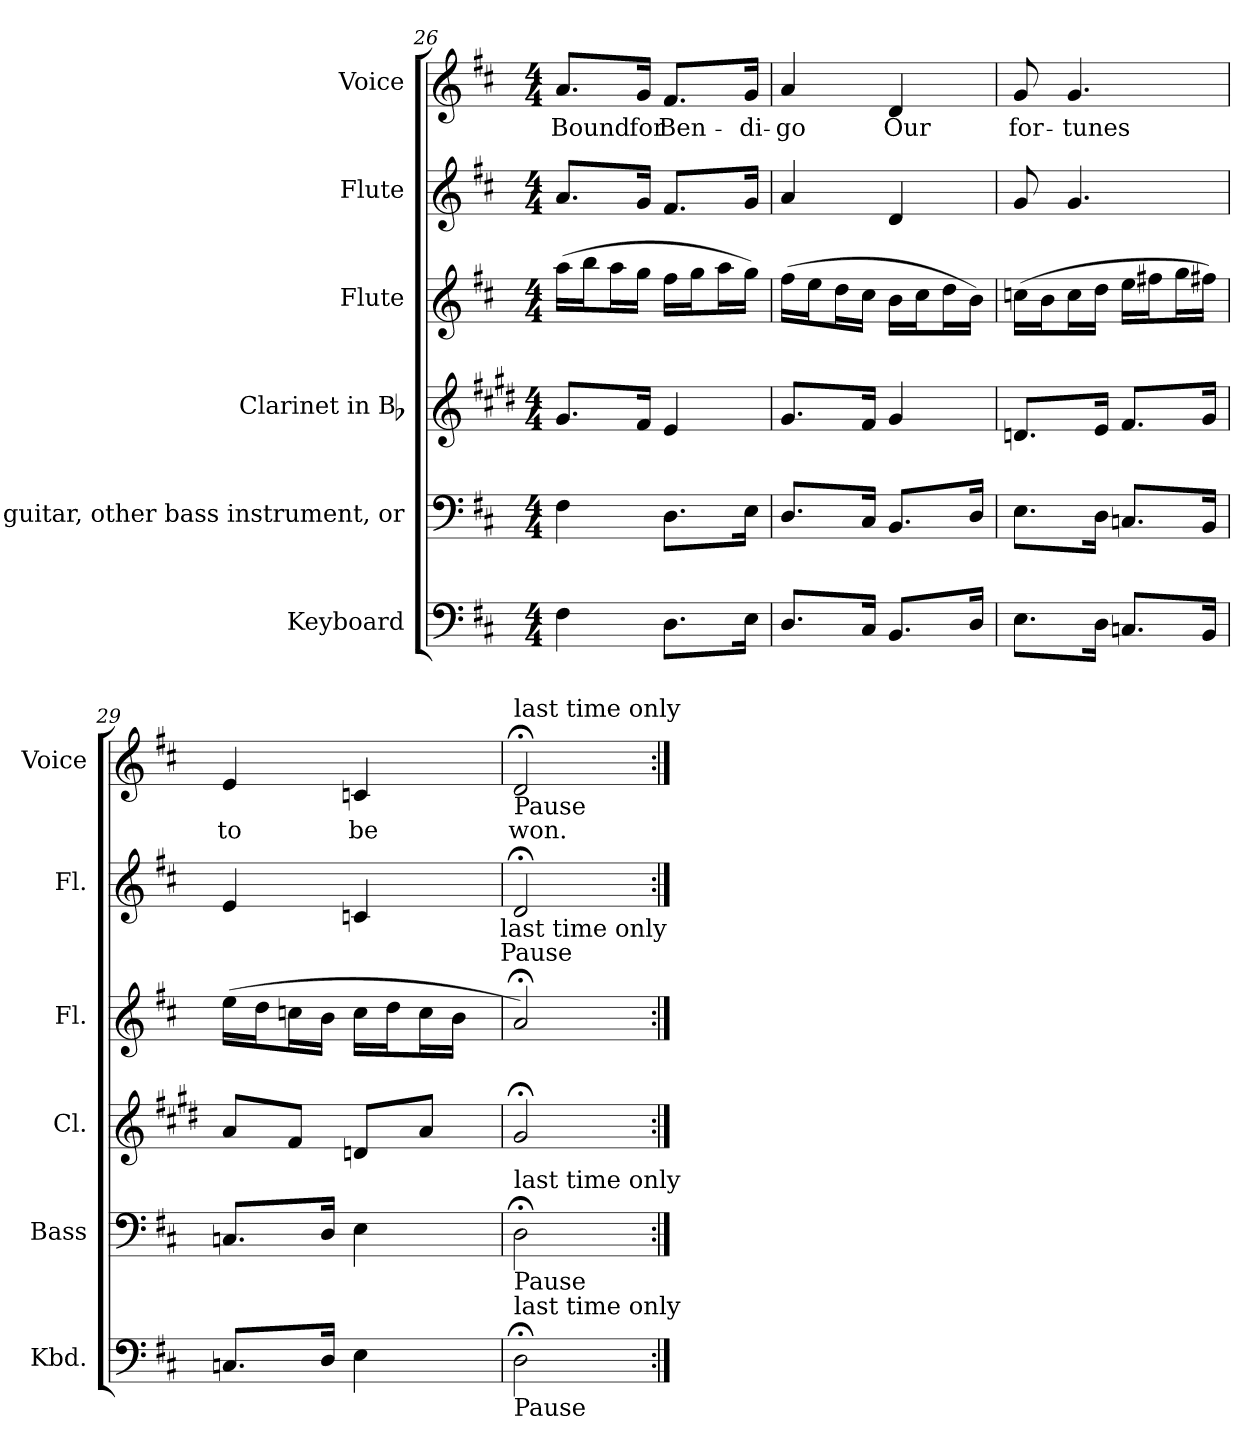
**kern	**kern	**kern	**kern	**kern	**kern	**text
*part6	*part5	*part4	*part3	*part2	*part1	*part1
*staff6	*staff5	*staff4	*staff3	*staff2	*staff1	*staff1
*I"Keyboard	*I"Bass guitar, other bass instrument,   or	*I"Clarinet in Bb	*I"Flute	*I"Flute	*I"Voice	*
*I'Kbd.	*I'Bass	*I'Cl.	*I'Fl.	*I'Fl.	*I'Voice	*
*clefF4	*clefF4	*clefG2	*clefG2	*clefG2	*clefG2	*
*	*ITrd7c12	*ITrd1c2	*	*	*	*
*k[f#c#]	*k[f#c#]	*k[f#c#]	*k[f#c#]	*k[f#c#]	*k[f#c#]	*
*D:	*D:	*D:	*D:	*D:	*D:	*
*M4/4	*M4/4	*M4/4	*M4/4	*M4/4	*M4/4	*
=26	=26	=26	=26	=26	=26	=26
!	!	!	!	!	!	!LO:LY:b:color=#000000
4F#i\	4FF#i\	8.f#i/L	(16aai\LL	8.ai/L	8.ai/L	Bound
.	.	.	16bbi\J	.	.	.
.	.	.	16aai\L	.	.	.
!	!	!	!	!	!	!LO:LY:b:color=#000000
.	.	16ei/Jk	16ggi\JJ	16gi/Jk	16gi/Jk	for
!	!	!	!	!	!	!LO:LY:b:color=#000000
8.Di\L	8.DDi\L	4di/	16ff#i\LL	8.f#i/L	8.f#i/L	Ben-
.	.	.	16ggi\J	.	.	.
.	.	.	16aai\L	.	.	.
!	!	!	!	!	!	!LO:LY:b:color=#000000
16Ei\Jk	16EEi\Jk	.	16ggi\JJ)	16gi/Jk	16gi/Jk	-di-
!!LO:LB:g=z
=27	=27	=27	=27	=27	=27	=27
!	!	!	!	!	!	!LO:LY:b:color=#000000
8.Di/L	8.DDi/L	8.f#i/L	(16ff#i\LL	4ai/	4ai/	-go
.	.	.	16eei\J	.	.	.
.	.	.	16ddi\L	.	.	.
16C#i/Jk	16CC#i/Jk	16ei/Jk	16cc#i\JJ	.	.	.
!	!	!	!	!	!	!LO:LY:b:color=#000000
8.BBi/L	8.BBBi/L	4f#i/	16bi\LL	4di/	4di/	Our
.	.	.	16cc#i\J	.	.	.
.	.	.	16ddi\L	.	.	.
16Di/Jk	16DDi/Jk	.	16bi\JJ)	.	.	.
=28	=28	=28	=28	=28	=28	=28
!	!	!	!	!	!	!LO:LY:b:color=#000000
8.Ei\L	8.EEi\L	8.cni/L	(16ccni\LL	8gi/	8gi/	for-
.	.	.	16bi\J	.	.	.
!	!	!	!	!	!	!LO:LY:b:color=#000000
.	.	.	16cci\L	4.gi/	4.gi/	-tunes
16Di\Jk	16DDi\Jk	16di/Jk	16ddi\JJ	.	.	.
8.Cni/L	8.CCni/L	8.ei/L	16eei\LL	.	.	.
.	.	.	16ff#Xi\J	.	.	.
.	.	.	16ggi\L	.	.	.
16BBi/Jk	16BBBi/Jk	16f#i/Jk	16ff#Xi\JJ)	.	.	.
=29	=29	=29	=29	=29	=29	=29
!	!	!	!	!	!	!LO:LY:b:color=#000000
*	*	*	*^	*	*	*
8.Cni/L	8.CCni/L	8gi/L	(16eei\LL	4ryy	4ei/	4ei/	to
.	.	.	16ddi\J	.	.	.	.
.	.	8ei/J	16ccni\L	.	.	.	.
16Di/Jk	16DDi/Jk	.	16bi\JJ	.	.	.	.
!	!	!	!	!	!	!	!LO:LY:b:color=#000000
4Ei\	4EEi\	8cni/L	16cci\LL	8ryy	4cni/	4cni/	be
.	.	.	16ddi\J	.	.	.	.
.	.	8gi/J	16cci\L	16ryy	.	.	.
.	.	.	16bi\JJ	32ryy	.	.	.
.	.	.	.	64ryy	.	.	.
.	.	.	.	128...ryy	.	.	.
!	!	!	!	!LO:TX:a:t=Pause	!	!	!
!	!	!	!	!LO:TX:t=last time only	!	!	!
.	.	.	.	1024ryy	.	.	.
*	*	*	*v	*v	*	*	*
=30	=30	=30	=30	=30	=30	=30
*	*	*	*^	*	*	*
!	!	!	!	!	!	!LO:TX:b:t=Pause	!
!	!	!	!	!	!	!LO:TX:t=last time only	!
!	!	!	!LO:TX:b:t=Pause	!	!	!	!
!	!	!	!LO:TX:t=last time only	!	!	!	!
!	!LO:TX:b:t=Pause	!	!	!	!	!	!
!	!LO:TX:t=last time only	!	!	!	!	!	!
!LO:TX:b:t=Pause	!	!	!	!	!	!	!
!LO:TX:t=last time only	!	!	!	!	!	!	!
!	!	!	!	!	!	!	!LO:LY:b:color=#000000
*	*	*	*v	*v	*	*	*
2D;i\	2DD;i\	2f#;i/	2a;i/)	2d;i/	2d;i/	won.
=:|!	=:|!	=:|!	=:|!	=:|!	=:|!	=:|!
*-	*-	*-	*-	*-	*-	*-
